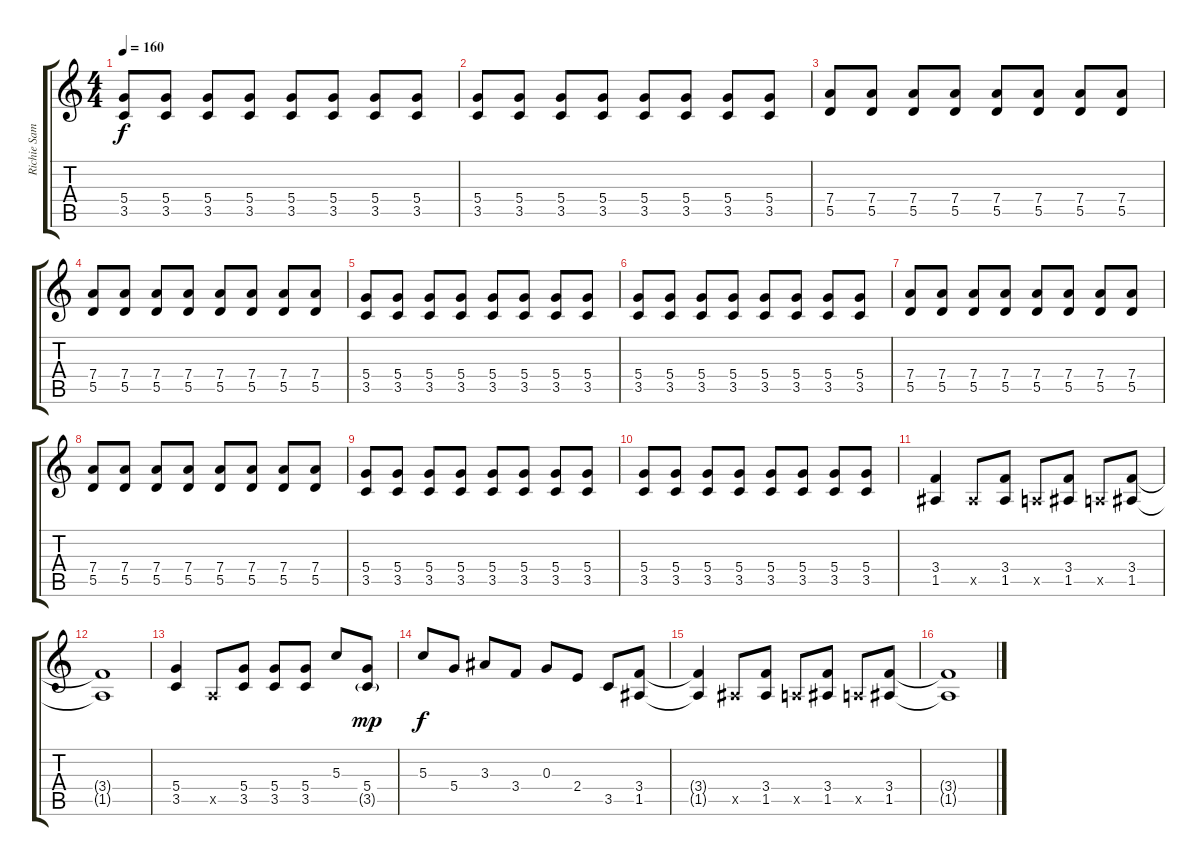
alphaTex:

\track ("Richie Sambora Gtr.2" "Richie Sam") {instrument distortionguitar}
\staff {score tabs}
\tuning (E4 B3 G3 D3 A2 E2) {hide}
\ts (4 4)
\tempo 160
\clef g2
\ks c
(5.4 3.5).8{dy f} (5.4 3.5).8 (5.4 3.5).8 (5.4 3.5).8 (5.4 3.5).8 (5.4 3.5).8 (5.4 3.5).8 (5.4 3.5).8 |
(5.4 3.5).8 (5.4 3.5).8 (5.4 3.5).8 (5.4 3.5).8 (5.4 3.5).8 (5.4 3.5).8 (5.4 3.5).8 (5.4 3.5).8 |
(7.4 5.5).8 (7.4 5.5).8 (7.4 5.5).8 (7.4 5.5).8 (7.4 5.5).8 (7.4 5.5).8 (7.4 5.5).8 (7.4 5.5).8 |
(7.4 5.5).8 (7.4 5.5).8 (7.4 5.5).8 (7.4 5.5).8 (7.4 5.5).8 (7.4 5.5).8 (7.4 5.5).8 (7.4 5.5).8 |
(5.4 3.5).8 (5.4 3.5).8 (5.4 3.5).8 (5.4 3.5).8 (5.4 3.5).8 (5.4 3.5).8 (5.4 3.5).8 (5.4 3.5).8 |
(5.4 3.5).8 (5.4 3.5).8 (5.4 3.5).8 (5.4 3.5).8 (5.4 3.5).8 (5.4 3.5).8 (5.4 3.5).8 (5.4 3.5).8 |
(7.4 5.5).8 (7.4 5.5).8 (7.4 5.5).8 (7.4 5.5).8 (7.4 5.5).8 (7.4 5.5).8 (7.4 5.5).8 (7.4 5.5).8 |
(7.4 5.5).8 (7.4 5.5).8 (7.4 5.5).8 (7.4 5.5).8 (7.4 5.5).8 (7.4 5.5).8 (7.4 5.5).8 (7.4 5.5).8 |
(5.4 3.5).8 (5.4 3.5).8 (5.4 3.5).8 (5.4 3.5).8 (5.4 3.5).8 (5.4 3.5).8 (5.4 3.5).8 (5.4 3.5).8 |
(5.4 3.5).8 (5.4 3.5).8 (5.4 3.5).8 (5.4 3.5).8 (5.4 3.5).8 (5.4 3.5).8 (5.4 3.5).8 (5.4 3.5).8 |
(3.4 1.5).4 1.5{x}.8 (3.4 1.5).8 0.5{x}.8 (3.4 1.5).8 0.5{x}.8 (3.4 1.5).8 |
(3.4{t} 1.5{t}).1 |
(5.4 3.5).4 0.5{x}.8 (5.4 3.5).8 (5.4 3.5).8 (5.4 3.5).8 5.3.8 (5.4 3.5{g}).8{dy mp} |
5.3.8{dy f} 5.4.8 3.3.8 3.4.8 0.3.8 2.4.8 3.5.8 (3.4 1.5).8 |
(3.4{t} 1.5{t}).4 1.5{x}.8 (3.4 1.5).8 0.5{x}.8 (3.4 1.5).8 0.5{x}.8 (3.4 1.5).8 |
(3.4{t} 1.5{t}).1
